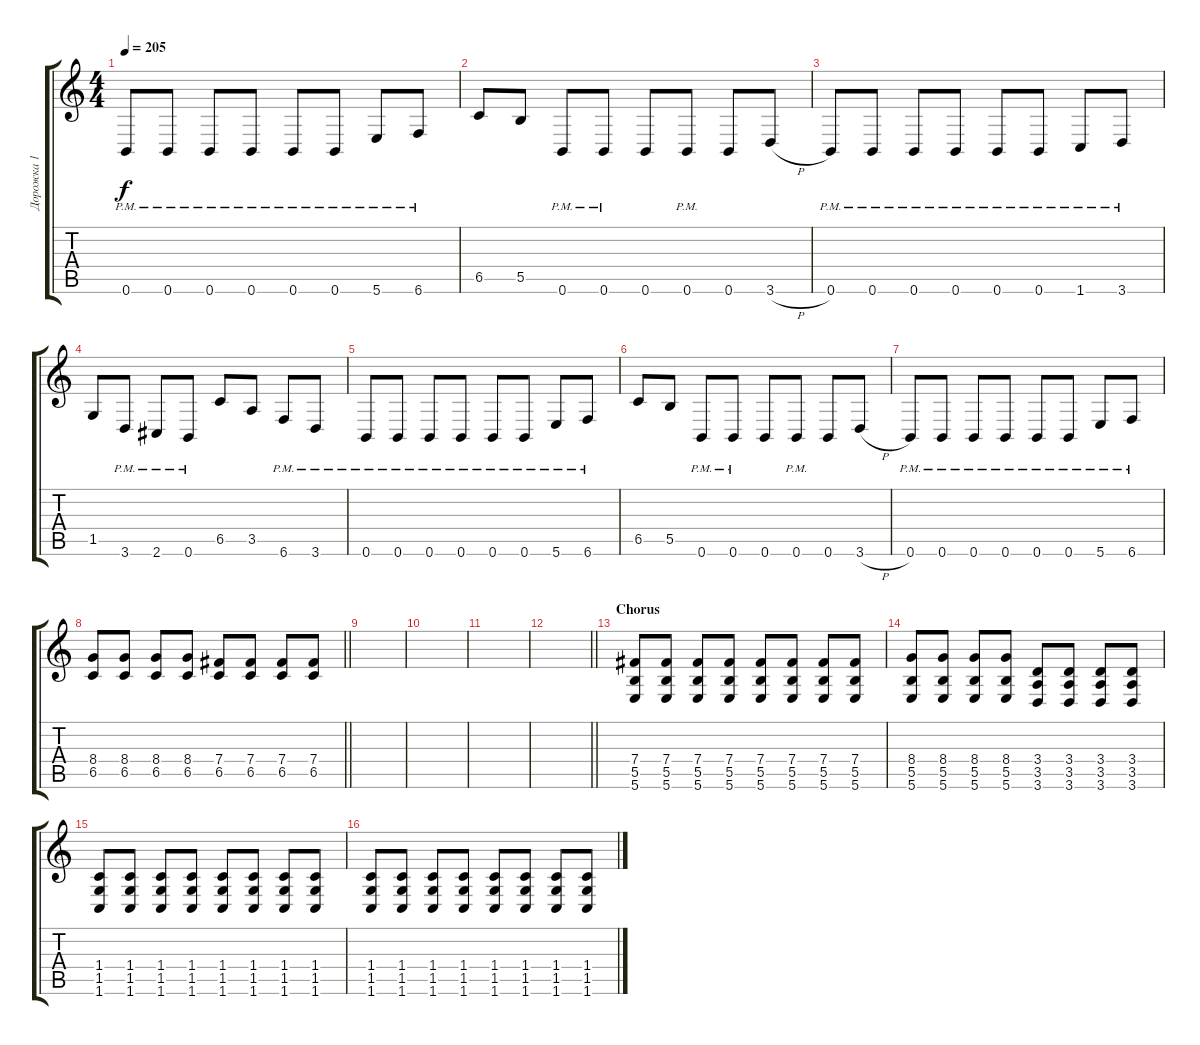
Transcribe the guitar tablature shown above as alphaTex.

\track ("Дорожка 1" "Дорожка 1") {instrument distortionguitar}
\staff {score tabs}
\tuning (Db4 Ab3 E3 B2 Gb2 B1) {hide}
\ts (4 4)
\tempo 205
\clef g2
\ks c
0.6{pm}.8{dy f} 0.6{pm}.8 0.6{pm}.8 0.6{pm}.8 0.6{pm}.8 0.6{pm}.8 5.6{pm}.8 6.6{pm}.8 |
6.5.8 5.5.8 0.6{pm}.8 0.6{pm}.8 0.6.8 0.6{pm}.8 0.6.8 3.6{h}.8 |
0.6{pm}.8 0.6{pm}.8 0.6{pm}.8 0.6{pm}.8 0.6{pm}.8 0.6{pm}.8 1.6{pm}.8 3.6{pm}.8 |
1.5.8 3.6{pm}.8 2.6{pm}.8 0.6{pm}.8 6.5.8 3.5.8 6.6{pm}.8 3.6{pm}.8 |
0.6{pm}.8 0.6{pm}.8 0.6{pm}.8 0.6{pm}.8 0.6{pm}.8 0.6{pm}.8 5.6{pm}.8 6.6{pm}.8 |
6.5.8 5.5.8 0.6{pm}.8 0.6{pm}.8 0.6.8 0.6{pm}.8 0.6.8 3.6{h}.8 |
0.6{pm}.8 0.6{pm}.8 0.6{pm}.8 0.6{pm}.8 0.6{pm}.8 0.6{pm}.8 5.6{pm}.8 6.6{pm}.8 |
\barLineRight lightlight
(8.4 6.5).8 (8.4 6.5).8 (8.4 6.5).8 (8.4 6.5).8 (7.4 6.5).8 (7.4 6.5).8 (7.4 6.5).8 (7.4 6.5).8 |
|
|
|
\barLineRight lightlight
|
\section ("" "Chorus")
(7.4 5.5 5.6).8 (7.4 5.5 5.6).8 (7.4 5.5 5.6).8 (7.4 5.5 5.6).8 (7.4 5.5 5.6).8 (7.4 5.5 5.6).8 (7.4 5.5 5.6).8 (7.4 5.5 5.6).8 |
(8.4 5.5 5.6).8 (8.4 5.5 5.6).8 (8.4 5.5 5.6).8 (8.4 5.5 5.6).8 (3.4 3.5 3.6).8 (3.4 3.5 3.6).8 (3.4 3.5 3.6).8 (3.4 3.5 3.6).8 |
(1.4 1.5 1.6).8 (1.4 1.5 1.6).8 (1.4 1.5 1.6).8 (1.4 1.5 1.6).8 (1.4 1.5 1.6).8 (1.4 1.5 1.6).8 (1.4 1.5 1.6).8 (1.4 1.5 1.6).8 |
(1.4 1.5 1.6).8 (1.4 1.5 1.6).8 (1.4 1.5 1.6).8 (1.4 1.5 1.6).8 (1.4 1.5 1.6).8 (1.4 1.5 1.6).8 (1.4 1.5 1.6).8 (1.4 1.5 1.6).8
